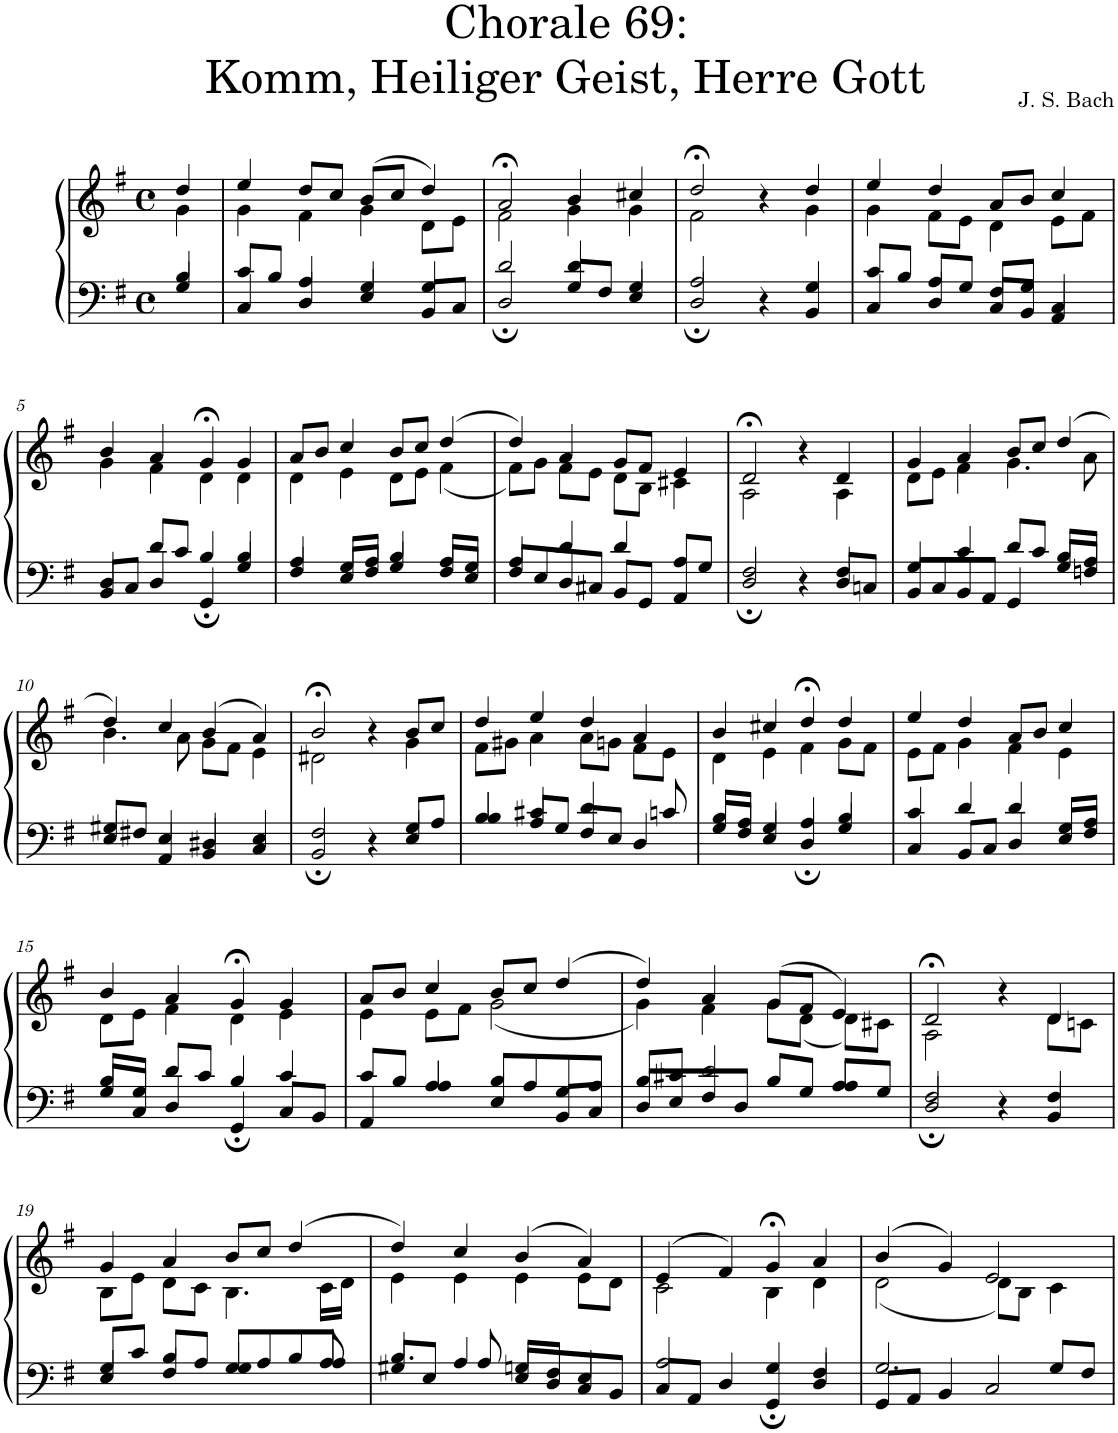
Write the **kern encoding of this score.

**kern	**kern
*part1	*part1
*staff2	*staff1
*I"S,A	*
*clefF4	*clefG2
*k[f#]	*k[f#]
*M4/4	*M4/4
*met(c)	*met(c)
=	=
*^	*^
4B/	4G/	4dd/	4g\
=1	=1	=1	=1
8c/L	4C/	4ee/	4g\
8B/J	.	.	.
4A/	4D/	8dd/L	4f#\
.	.	8cc/J	.
4G/	4E/	(>8b/L	4g\
.	.	8cc/J	.
4G/	8BB/L	4dd/)	8d\L
.	8C/J	.	8e\J
=2	=2	=2	=2
2d/	2D;/	2a;</	2f#\
4d/	8G/L	4b/	4g\
.	8F#/J	.	.
4G/	4E/	4cc#X/	4g\
=3	=3	=3	=3
*	*^	*	*^
2A/	2ryy	2D;/	2dd;</	2f#\	2ryy
4r	4ryy	4ryy	4r	4ryy	4ryy
4G/	4ryy	4BB/	4dd/	4g\	4ryy
*	*v	*v	*	*	*
*	*	*	*v	*v
=4	=4	=4	=4
8c/L	4C/	4ee/	4g\
8B/J	.	.	.
8A/L	4D/	4dd/	8f#\L
8G/J	.	.	8e\J
8F#/L	8C/L	8a/L	4d\
8G/J	8BB/J	8b/J	.
4C/	4AA/	4cc/	8e\L
.	.	.	8f#\J
!!LO:LB:g=z	!!
=5	=5	=5	=5
4D/	8BB/L	4b/	4g\
.	8C/J	.	.
8d/L	4D/	4a/	4f#\
8c/J	.	.	.
4B/	4GG;/	4g;</	4d\
4B/	4G/	4g/	4d\
=6	=6	=6	=6
4A/	4F#/	8a/L	4d\
.	.	8b/J	.
8G/L	8E/L	4cc/	4e\
8A/J	8F#/J	.	.
4B/	4G/	8b/L	8d\L
.	.	8cc/J	8e\J
8A/L	8F#/L	(>4dd/	(<4f#\
8G/J	8E/J	.	.
=7	=7	=7	=7
4A/	8F#/L	4dd/)	8f#\L)
.	8E/	.	8g\J
4d/	8D/	4a/	8f#\L
.	8C#X/J	.	8e\J
4d/	8BB/L	8g/L	8d\L
.	8GG/J	8f#/J	8B\J
8A/L	4AA/	4e/	4c#X\
8G/J	.	.	.
=8	=8	=8	=8
*	*^	*	*^
2F#/	2ryy	2D;/	2d;</	2A\	2ryy
4r	4ryy	4ryy	4r	4ryy	4ryy
4F#/	4ryy	8D/L	4d/	4A\	4ryy
.	.	8Cn/J	.	.	.
*	*v	*v	*	*	*
*	*	*	*v	*v
=9	=9	=9	=9
4G/	8BB/L	4g/	8d\L
.	8C/	.	8e\J
4c/	8BB/	4a/	4f#\
.	8AA/J	.	.
8d/L	4GG/	8b/L	4.g\
8c/J	.	8cc/J	.
8B/L	8G/L	(>4dd/	.
8A/J	8Fn/J	.	8a\
!!LO:LB:g=z	!!
=10	=10	=10	=10
8G#X/L	4E/	4dd/)	4.b\
8F#X/J	.	.	.
4E/	4AA/	4cc/	.
.	.	.	8a\
4D#X/	4BB/	(>4b/	8g\L
.	.	.	8f#\J
4E/	4C/	4a/)	4e\
=11	=11	=11	=11
*	*^	*	*^
2F#/	2ryy	2BB;/	2b;</	2d#X\	2ryy
4r	4ryy	4ryy	4r	4ryy	4ryy
8G/L	4ryy	4E/	8b/L	4g\	4ryy
8A/J	.	.	8cc/J	.	.
*	*v	*v	*	*	*
*	*	*	*v	*v
=12	=12	=12	=12
4B/	4B/	4dd/	8f#\L
.	.	.	8g#X\J
4c#X/	8A/L	4ee/	4a\
.	8G/J	.	.
4.d/	8F#/L	4dd/	8a\L
.	8E/J	.	8gn\J
.	4D/	4a/	8f#\L
8cn/	.	.	8e\J
=13	=13	=13	=13
8B/L	8G/L	4b/	4d\
8A/J	8F#/J	.	.
4G/	4E/	4cc#X/	4e\
4A/	4D;/	4dd;</	4f#\
4B/	4G/	4dd/	8g\L
.	.	.	8f#\J
=14	=14	=14	=14
4c/	4C/	4ee/	8e\L
.	.	.	8f#\J
4d/	8BB/L	4dd/	4g\
.	8C/J	.	.
4d/	4D/	8a/L	4f#\
.	.	8b/J	.
8G/L	8E/L	4cc/	4e\
8A/J	8F#/J	.	.
!!LO:LB:g=z	!!
=15	=15	=15	=15
8B/L	8G/L	4b/	8d\L
8G/J	8C/J	.	8e\J
8d/L	4D/	4a/	4f#\
8c/J	.	.	.
4B/	4GG;/	4g;</	4d\
4c/	8C/L	4g/	4e\
.	8BB/J	.	.
=16	=16	=16	=16
8c/L	4AA/	8a/L	4e\
8B/J	.	8b/J	.
4A/	4A/	4cc/	8e\L
.	.	.	8f#\J
8B/L	4E/	8b/L	(<2g\
8A/	.	8cc/J	.
8G/	8BB/L	(>4dd/	.
8A/J	8C/J	.	.
=17	=17	=17	=17
8B/L	8D/L	4dd/)	4g\)
8c#X/J	8E/	.	.
2d/	8F#/	4a/	4f#\
.	8D/J	.	.
.	8B/L	(>8g/L	8g\L
.	8G/J	8f#/J	(<8d\J
4A/	8A/L	4e/)	8d\L)
.	8G/J	.	8c#X\J
=18	=18	=18	=18
*	*^	*	*^
2F#/	2ryy	2D;/	2d;</	2A\	2ryy
4r	4ryy	4ryy	4r	4ryy	4ryy
4F#/	4ryy	4BB/	4d/	8d\L	4ryy
.	.	.	.	8cn\J	.
*	*v	*v	*	*	*
*	*	*	*v	*v
!!LO:LB:g=z
=19	=19	=19	=19
8G/L	4E/	4g/	8B\L
8c/J	.	.	8e\J
8B/L	4F#/	4a/	8d\L
8A/J	.	.	8c\J
4.G/	8G/L	8b/L	4.B\
.	8A/	8cc/J	.
.	8B/	(>4dd/	.
8A/	8A/J	.	16c\LL
.	.	.	16d\JJ
=20	=20	=20	=20
4.B/	8G#X/L	4dd/)	4e\
.	8E/J	.	.
.	4A/	4cc/	4e\
8A/	.	.	.
8Gn/L	8E/L	(>4b/	4e\
8F#/J	8D/	.	.
4E/	8C/	4a/)	8e\L
.	8BB/J	.	8d\J
=21	=21	=21	=21
2A/	8C/L	(>4e/	2c\
.	8AA/J	.	.
.	4D/	4f#/)	.
4G/	4GG;/	4g;</	4B\
4F#/	4D/	4a/	4d\
=22	=22	=22	=22
2.G/	8GG/L	(>4b/	(<2d\
.	8AA/J	.	.
.	4BB/	4g/)	.
.	2C/	2e/	8d\L)
.	.	.	8B\J
8G/L	.	.	4c\
8F#/J	.	.	.
*v	*v	*	*
*	*v	*v
=	=
*-	*-
